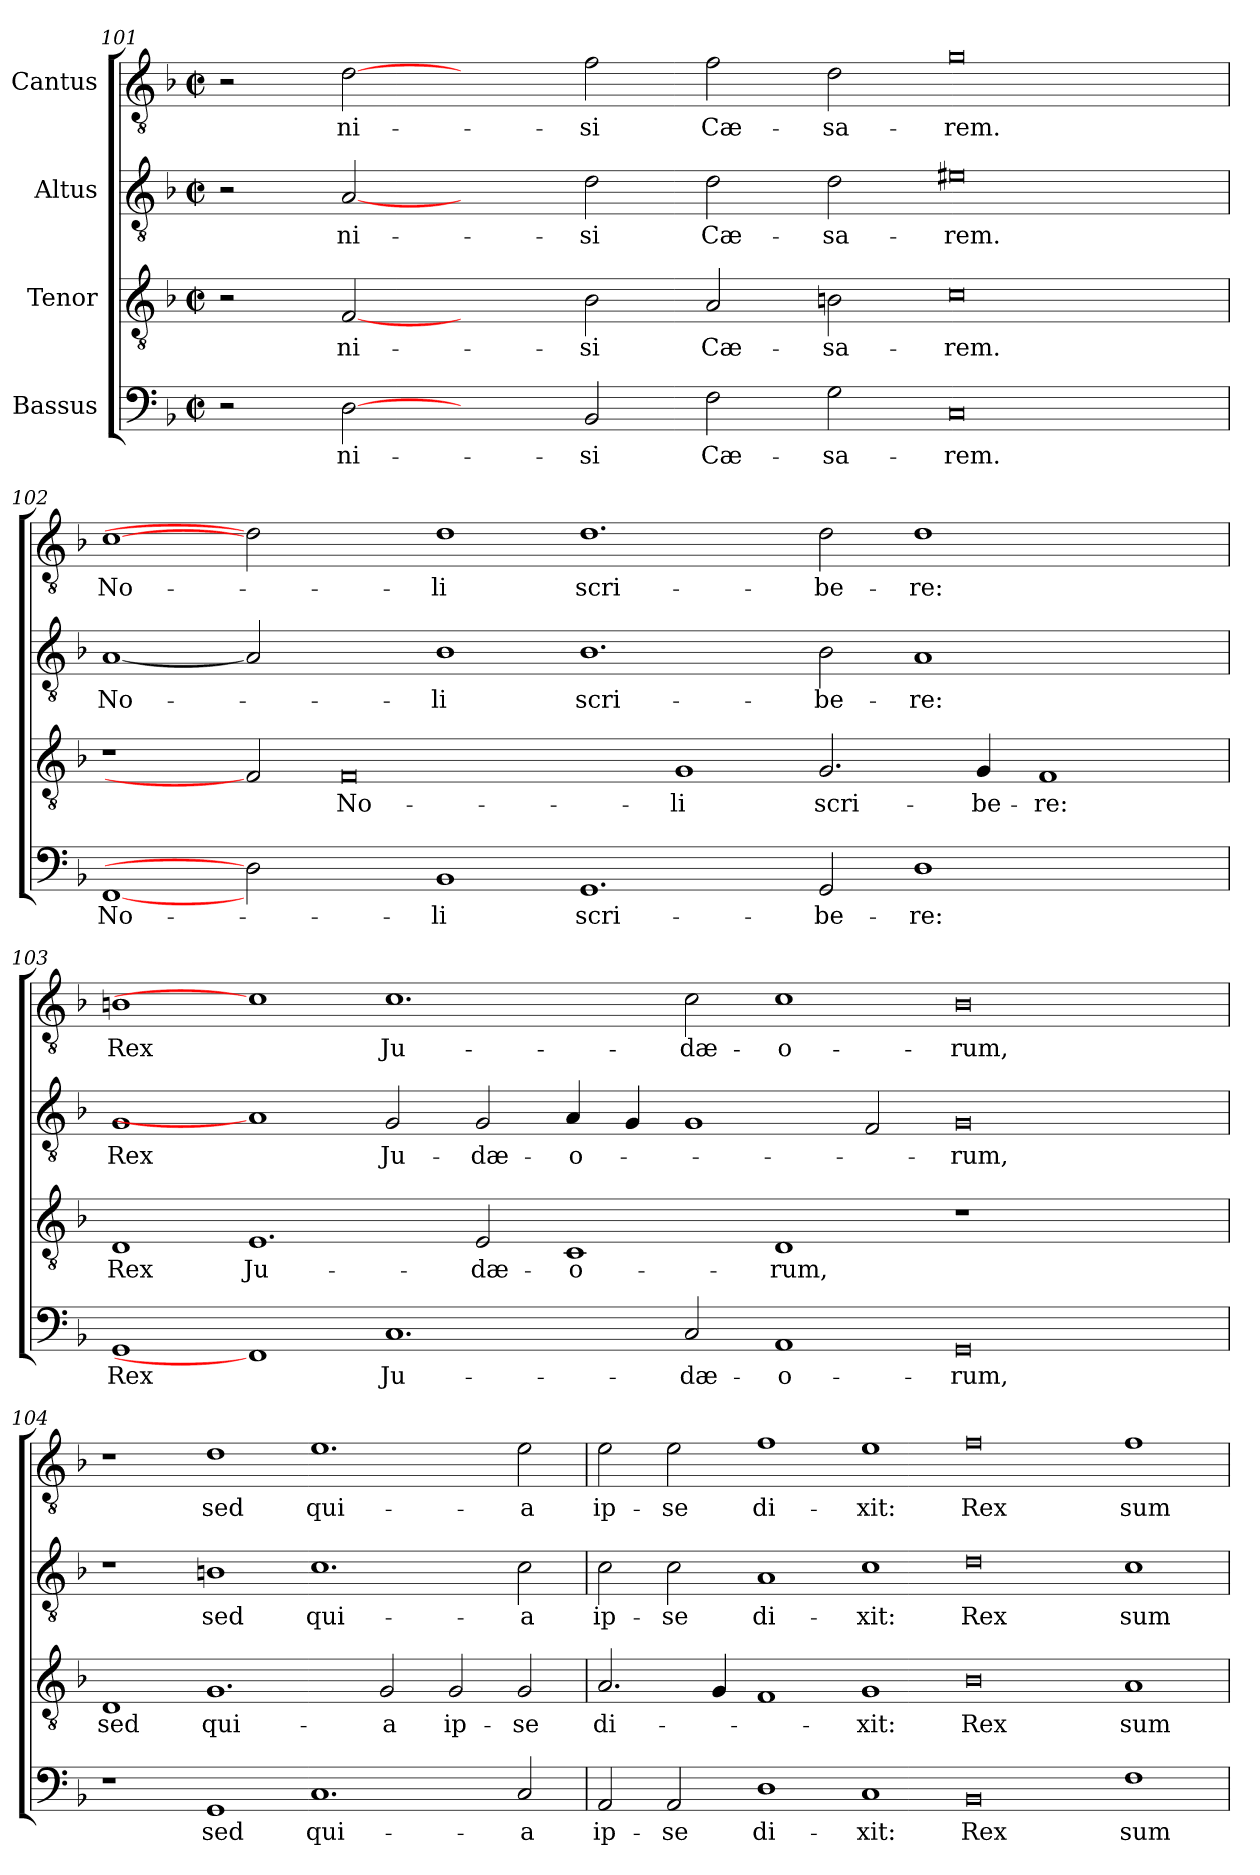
**kern	**text	**kern	**text	**kern	**text	**kern	**text
*part4	*part4	*part3	*part3	*part2	*part2	*part1	*part1
*staff4	*staff4	*staff3	*staff3	*staff2	*staff2	*staff1	*staff1
*I"Bassus	*	*I"Tenor	*	*I"Altus	*	*I"Cantus	*
*clefF4	*	*clefGv2	*	*clefGv2	*	*clefGv2	*
*k[b-]	*	*k[b-]	*	*k[b-]	*	*k[b-]	*
*F:	*	*F:	*	*F:	*	*F:	*
*M2/2	*	*M2/2	*	*M2/2	*	*M2/2	*
*met(c|)	*	*met(c|)	*	*met(c|)	*	*met(c|)	*
=101	=101	=101	=101	=101	=101	=101	=101
2r	.	2r	.	2r	.	2r	.
!	!LO:LY:b	!	!LO:LY:b	!	!LO:LY:b	!	!LO:LY:b
[2D	ni-	[2F	ni-	[2A	ni-	[2d	ni-
2ryy	.	2ryy	.	2ryy	.	2ryy	.
!	!LO:LY:b	!	!LO:LY:b	!	!LO:LY:b	!	!LO:LY:b
2BB-/	-si	2B-\	-si	2d\	-si	2f\	-si
!	!LO:LY:b	!	!LO:LY:b	!	!LO:LY:b	!	!LO:LY:b
2F\	Cæ-	2A/	Cæ-	2d\	Cæ-	2f\	Cæ-
!	!LO:LY:b	!	!LO:LY:b	!	!LO:LY:b	!	!LO:LY:b
2G\	-sa-	2Bn\	-sa-	2d\	-sa-	2d\	-sa-
!	!LO:LY:b	!	!LO:LY:b	!	!LO:LY:b	!	!LO:LY:b
0C	-rem.	0c	-rem.	0e#X	-rem.	0g	-rem.
=102	=102	=102	=102	=102	=102	=102	=102
!	!LO:LY:b	!	!	!	!LO:LY:b	!	!LO:LY:b
[1FF	No-	1r	.	[1A	No-	[1c	No-
2D]	.	2F]	.	2A]	.	2d]	.
!	!	!	!LO:LY:b	!	!	!	!
2ryy	.	0F	No-	2ryy	.	2ryy	.
!	!LO:LY:b	!	!	!	!LO:LY:b	!	!LO:LY:b
1BB-	-li	.	.	1B-	-li	1d	-li
!	!LO:LY:b	!	!	!	!LO:LY:b	!	!LO:LY:b
1.GG	scri-	.	.	1.B-	scri-	1.d	scri-
!	!	!	!LO:LY:b	!	!	!	!
.	.	1G	-li	.	.	.	.
!	!LO:LY:b	!	!LO:LY:b	!	!LO:LY:b	!	!LO:LY:b
2GG/	-be-	2.G/	scri-	2B-\	-be-	2d\	-be-
!	!LO:LY:b	!	!	!	!LO:LY:b	!	!LO:LY:b
1D	-re:	.	.	1A	-re:	1d	-re:
!	!	!	!LO:LY:b	!	!	!	!
.	.	4G/	-be-	.	.	.	.
!	!	!	!LO:LY:b	!	!	!	!
.	.	1F	-re:	.	.	.	.
2ryy	.	.	.	2ryy	.	2ryy	.
=103	=103	=103	=103	=103	=103	=103	=103
!	!LO:LY:b	!	!LO:LY:b	!	!LO:LY:b	!	!LO:LY:b
1GG	Rex	1D	Rex	1G	Rex	1Bn	Rex
!	!	!	!LO:LY:b	!	!	!	!
1FF]	.	1.E	Ju-	1A]	.	1c]	.
!	!LO:LY:b	!	!	!	!LO:LY:b	!	!LO:LY:b
1.C	Ju-	.	.	2G/	Ju-	1.c	Ju-
!	!	!	!LO:LY:b	!	!LO:LY:b	!	!
.	.	2E/	-dæ-	2G/	-dæ-	.	.
!	!	!	!LO:LY:b	!	!LO:LY:b	!	!
.	.	1C	-o-	4A/	-o-	.	.
.	.	.	.	4G/	.	.	.
!	!LO:LY:b	!	!	!	!	!	!LO:LY:b
2C/	-dæ-	.	.	1G	.	2c\	-dæ-
!	!LO:LY:b	!	!LO:LY:b	!	!	!	!LO:LY:b
1AA	-o-	1D	-rum,	.	.	1c	-o-
.	.	.	.	2F/	.	.	.
!	!LO:LY:b	!	!	!	!LO:LY:b	!	!LO:LY:b
0GG	-rum,	1r	.	0G	-rum,	0B	-rum,
.	.	1ryy	.	.	.	.	.
!!LO:LB:g=z
=104	=104	=104	=104	=104	=104	=104	=104
!	!	!	!LO:LY:b	!	!	!	!
1r	.	1D	sed	1r	.	1r	.
!	!LO:LY:b	!	!LO:LY:b	!	!LO:LY:b	!	!LO:LY:b
1GG	sed	1.G	qui-	1Bn	sed	1d	sed
!	!LO:LY:b	!	!	!	!LO:LY:b	!	!LO:LY:b
1.C	qui-	.	.	1.c	qui-	1.e	qui-
!	!	!	!LO:LY:b	!	!	!	!
.	.	2G/	-a	.	.	.	.
!	!	!	!LO:LY:b	!	!	!	!
.	.	2G/	ip-	.	.	.	.
!	!LO:LY:b	!	!LO:LY:b	!	!LO:LY:b	!	!LO:LY:b
2C/	-a	2G/	-se	2c\	-a	2e\	-a
=105	=105	=105	=105	=105	=105	=105	=105
!	!LO:LY:b	!	!LO:LY:b	!	!LO:LY:b	!	!LO:LY:b
2AA/	ip-	2.A/	di-	2c\	ip-	2e\	ip-
!	!LO:LY:b	!	!	!	!LO:LY:b	!	!LO:LY:b
2AA/	-se	.	.	2c\	-se	2e\	-se
.	.	4G/	.	.	.	.	.
!	!LO:LY:b	!	!	!	!LO:LY:b	!	!LO:LY:b
1D	di-	1F	.	1A	di-	1f	di-
!	!LO:LY:b	!	!LO:LY:b	!	!LO:LY:b	!	!LO:LY:b
1C	-xit:	1G	-xit:	1c	-xit:	1e	-xit:
!	!LO:LY:b	!	!LO:LY:b	!	!LO:LY:b	!	!LO:LY:b
0BB-	Rex	0B-	Rex	0d	Rex	0f	Rex
!	!LO:LY:b	!	!LO:LY:b	!	!LO:LY:b	!	!LO:LY:b
1F	sum	1A	sum	1c	sum	1f	sum
=	=	=	=	=	=	=	=
*-	*-	*-	*-	*-	*-	*-	*-
